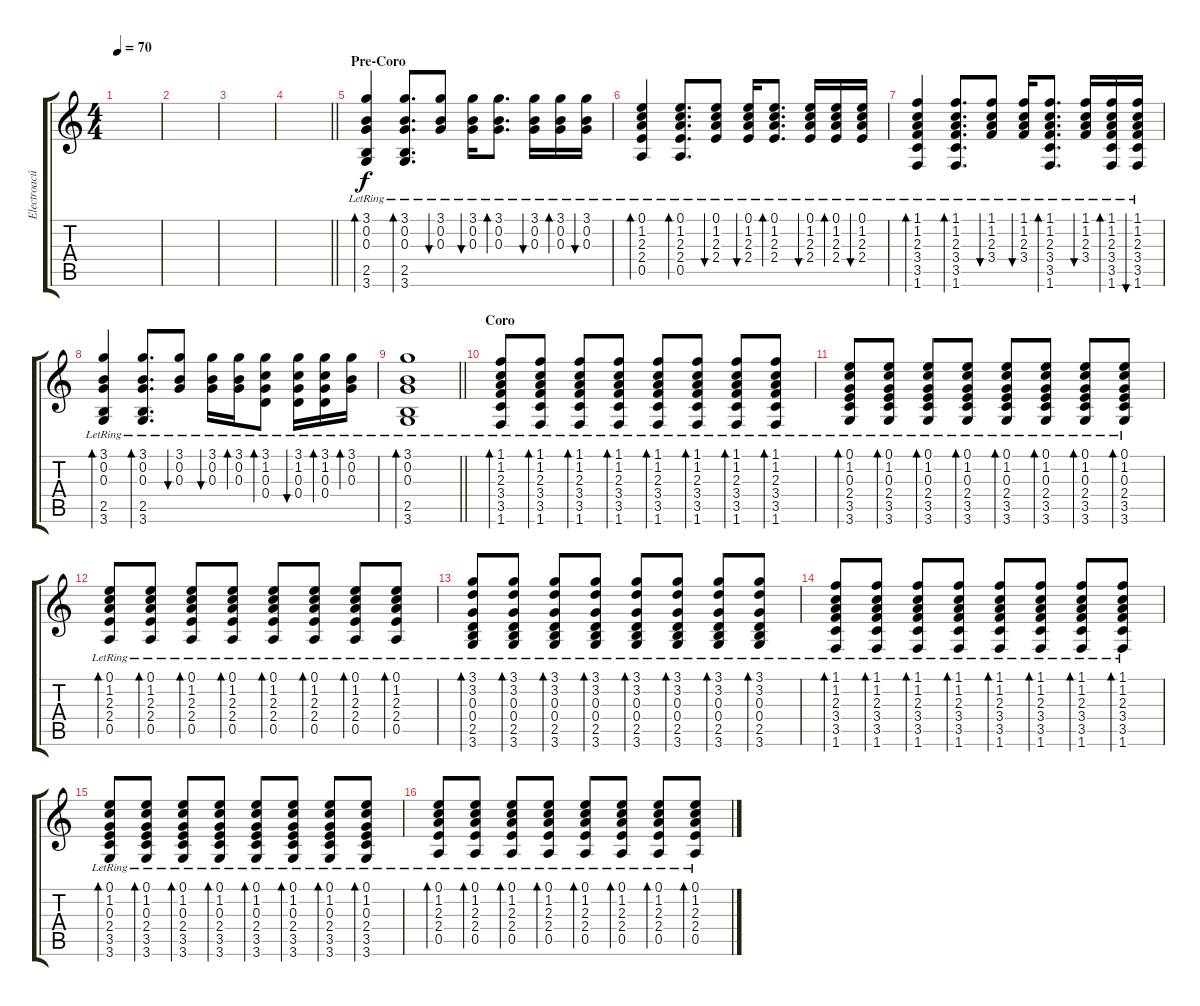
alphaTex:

\track ("Electroacústica" "Electroacú") {instrument acousticguitarsteel}
\staff {score tabs}
\tuning (E4 B3 G3 D3 A2 E2) {hide}
\ts (4 4)
\tempo 70
\clef g2
\ks c
|
|
|
\barLineRight lightlight
|
\section ("" "Pre-Coro")
(3.1{lr} 0.2{lr} 0.3{lr} 2.5{lr} 3.6{lr}).4{bd 60} (3.1{lr} 0.2{lr} 0.3{lr} 2.5{lr} 3.6{lr}).8{d bd 60} (3.1{lr} 0.2{lr} 0.3{lr}).8{bu 60} (3.1{lr} 0.2{lr} 0.3{lr}).16{bu 60} (3.1{lr} 0.2{lr} 0.3{lr}).8{d bd 60} (3.1{lr} 0.2{lr} 0.3{lr}).16{bu 60} (3.1{lr} 0.2{lr} 0.3{lr}).16{bd 60} (3.1{lr} 0.2{lr} 0.3{lr}).16{bu 60} |
(0.1{lr} 1.2{lr} 2.3{lr} 2.4{lr} 0.5{lr}).4{bd 60} (0.1{lr} 1.2{lr} 2.3{lr} 2.4{lr} 0.5{lr}).8{d bd 60} (0.1{lr} 1.2{lr} 2.3{lr} 2.4{lr}).8{bu 60} (0.1{lr} 1.2{lr} 2.3{lr} 2.4{lr}).16{bu 60} (0.1{lr} 1.2{lr} 2.3{lr} 2.4{lr}).8{d bd 60} (0.1{lr} 1.2{lr} 2.3{lr} 2.4{lr}).16{bu 60} (0.1{lr} 1.2{lr} 2.3{lr} 2.4{lr}).16{bd 60} (0.1{lr} 1.2{lr} 2.3{lr} 2.4{lr}).16{bu 60} |
(1.1{lr} 1.2{lr} 2.3{lr} 3.4{lr} 3.5{lr} 1.6{lr}).4{bd 60} (1.1{lr} 1.2{lr} 2.3{lr} 3.4{lr} 3.5{lr} 1.6{lr}).8{d bd 60} (1.1{lr} 1.2{lr} 2.3{lr} 3.4{lr}).8{bu 60} (1.1{lr} 1.2{lr} 2.3{lr} 3.4{lr}).16{bu 60} (1.1{lr} 1.2{lr} 2.3{lr} 3.4{lr} 3.5{lr} 1.6{lr}).8{d bd 60} (1.1{lr} 1.2{lr} 2.3{lr} 3.4{lr}).16{bu 60} (1.1{lr} 1.2{lr} 2.3{lr} 3.4{lr} 3.5{lr} 1.6{lr}).16{bd 60} (1.1{lr} 1.2{lr} 2.3{lr} 3.4{lr} 3.5{lr} 1.6{lr}).16{bu 60} |
(3.1{lr} 0.2{lr} 0.3{lr} 2.5{lr} 3.6{lr}).4{bd 60} (3.1{lr} 0.2{lr} 0.3{lr} 2.5{lr} 3.6{lr}).8{d bd 60} (3.1{lr} 0.2{lr} 0.3{lr}).8{bu 60} (3.1{lr} 0.2{lr} 0.3{lr}).16{bu 60} (3.1{lr} 0.2{lr} 0.3{lr}).16{bd 60} (3.1{lr} 1.2{lr} 0.3 0.4).8{bd 60} (3.1{lr} 1.2{lr} 0.3{lr} 0.4).16{bu 60} (3.1{lr} 1.2{lr} 0.3{lr} 0.4).16{bd 60} (3.1{lr} 0.2{lr} 0.3{lr}).16{bd 60} |
\barLineRight lightlight
(3.1{lr} 0.2{lr} 0.3{lr} 2.5{lr} 3.6{lr}).1{bd 60} |
\section ("" "Coro")
(1.1{lr} 1.2{lr} 2.3{lr} 3.4{lr} 3.5{lr} 1.6{lr}).8{bd 60} (1.1{lr} 1.2{lr} 2.3{lr} 3.4{lr} 3.5{lr} 1.6{lr}).8{bd 60} (1.1{lr} 1.2{lr} 2.3{lr} 3.4{lr} 3.5{lr} 1.6{lr}).8{bd 60} (1.1{lr} 1.2{lr} 2.3{lr} 3.4{lr} 3.5{lr} 1.6{lr}).8{bd 60} (1.1{lr} 1.2{lr} 2.3{lr} 3.4{lr} 3.5{lr} 1.6{lr}).8{bd 60} (1.1{lr} 1.2{lr} 2.3{lr} 3.4{lr} 3.5{lr} 1.6{lr}).8{bd 60} (1.1{lr} 1.2{lr} 2.3{lr} 3.4{lr} 3.5{lr} 1.6{lr}).8{bd 60} (1.1{lr} 1.2{lr} 2.3{lr} 3.4{lr} 3.5{lr} 1.6{lr}).8{bd 60} |
(0.1{lr} 1.2{lr} 0.3{lr} 2.4{lr} 3.5{lr} 3.6{lr}).8{bd 60} (0.1{lr} 1.2{lr} 0.3{lr} 2.4{lr} 3.5{lr} 3.6{lr}).8{bd 60} (0.1{lr} 1.2{lr} 0.3{lr} 2.4{lr} 3.5{lr} 3.6{lr}).8{bd 60} (0.1{lr} 1.2{lr} 0.3{lr} 2.4{lr} 3.5{lr} 3.6{lr}).8{bd 60} (0.1{lr} 1.2{lr} 0.3{lr} 2.4{lr} 3.5{lr} 3.6{lr}).8{bd 60} (0.1{lr} 1.2{lr} 0.3{lr} 2.4{lr} 3.5{lr} 3.6{lr}).8{bd 60} (0.1{lr} 1.2{lr} 0.3{lr} 2.4{lr} 3.5{lr} 3.6{lr}).8{bd 60} (0.1{lr} 1.2{lr} 0.3{lr} 2.4{lr} 3.5{lr} 3.6{lr}).8{bd 60} |
(0.1{lr} 1.2{lr} 2.3{lr} 2.4{lr} 0.5{lr}).8{bd 60} (0.1{lr} 1.2{lr} 2.3{lr} 2.4{lr} 0.5{lr}).8{bd 60} (0.1{lr} 1.2{lr} 2.3{lr} 2.4{lr} 0.5{lr}).8{bd 60} (0.1{lr} 1.2{lr} 2.3{lr} 2.4{lr} 0.5{lr}).8{bd 60} (0.1{lr} 1.2{lr} 2.3{lr} 2.4{lr} 0.5{lr}).8{bd 60} (0.1{lr} 1.2{lr} 2.3{lr} 2.4{lr} 0.5{lr}).8{bd 60} (0.1{lr} 1.2{lr} 2.3{lr} 2.4{lr} 0.5{lr}).8{bd 60} (0.1{lr} 1.2{lr} 2.3{lr} 2.4{lr} 0.5{lr}).8{bd 60} |
(3.1{lr} 3.2{lr} 0.3{lr} 0.4{lr} 2.5{lr} 3.6{lr}).8{bd 60} (3.1{lr} 3.2{lr} 0.3{lr} 0.4{lr} 2.5{lr} 3.6{lr}).8{bd 60} (3.1{lr} 3.2{lr} 0.3{lr} 0.4{lr} 2.5{lr} 3.6{lr}).8{bd 60} (3.1{lr} 3.2{lr} 0.3{lr} 0.4{lr} 2.5{lr} 3.6{lr}).8{bd 60} (3.1{lr} 3.2{lr} 0.3{lr} 0.4{lr} 2.5{lr} 3.6{lr}).8{bd 60} (3.1{lr} 3.2{lr} 0.3{lr} 0.4{lr} 2.5{lr} 3.6{lr}).8{bd 60} (3.1{lr} 3.2{lr} 0.3{lr} 0.4{lr} 2.5{lr} 3.6{lr}).8{bd 60} (3.1{lr} 3.2{lr} 0.3{lr} 0.4{lr} 2.5{lr} 3.6{lr}).8{bd 60} |
(1.1{lr} 1.2{lr} 2.3{lr} 3.4{lr} 3.5{lr} 1.6{lr}).8{bd 60} (1.1{lr} 1.2{lr} 2.3{lr} 3.4{lr} 3.5{lr} 1.6{lr}).8{bd 60} (1.1{lr} 1.2{lr} 2.3{lr} 3.4{lr} 3.5{lr} 1.6{lr}).8{bd 60} (1.1{lr} 1.2{lr} 2.3{lr} 3.4{lr} 3.5{lr} 1.6{lr}).8{bd 60} (1.1{lr} 1.2{lr} 2.3{lr} 3.4{lr} 3.5{lr} 1.6{lr}).8{bd 60} (1.1{lr} 1.2{lr} 2.3{lr} 3.4{lr} 3.5{lr} 1.6{lr}).8{bd 60} (1.1{lr} 1.2{lr} 2.3{lr} 3.4{lr} 3.5{lr} 1.6{lr}).8{bd 60} (1.1{lr} 1.2{lr} 2.3{lr} 3.4{lr} 3.5{lr} 1.6{lr}).8{bd 60} |
(0.1{lr} 1.2{lr} 0.3{lr} 2.4{lr} 3.5{lr} 3.6{lr}).8{bd 60} (0.1{lr} 1.2{lr} 0.3{lr} 2.4{lr} 3.5{lr} 3.6{lr}).8{bd 60} (0.1{lr} 1.2{lr} 0.3{lr} 2.4{lr} 3.5{lr} 3.6{lr}).8{bd 60} (0.1{lr} 1.2{lr} 0.3{lr} 2.4{lr} 3.5{lr} 3.6{lr}).8{bd 60} (0.1{lr} 1.2{lr} 0.3{lr} 2.4{lr} 3.5{lr} 3.6{lr}).8{bd 60} (0.1{lr} 1.2{lr} 0.3{lr} 2.4{lr} 3.5{lr} 3.6{lr}).8{bd 60} (0.1{lr} 1.2{lr} 0.3{lr} 2.4{lr} 3.5{lr} 3.6{lr}).8{bd 60} (0.1{lr} 1.2{lr} 0.3{lr} 2.4{lr} 3.5{lr} 3.6{lr}).8{bd 60} |
(0.1{lr} 1.2{lr} 2.3{lr} 2.4{lr} 0.5{lr}).8{bd 60} (0.1{lr} 1.2{lr} 2.3{lr} 2.4{lr} 0.5{lr}).8{bd 60} (0.1{lr} 1.2{lr} 2.3{lr} 2.4{lr} 0.5{lr}).8{bd 60} (0.1{lr} 1.2{lr} 2.3{lr} 2.4{lr} 0.5{lr}).8{bd 60} (0.1{lr} 1.2{lr} 2.3{lr} 2.4{lr} 0.5{lr}).8{bd 60} (0.1{lr} 1.2{lr} 2.3{lr} 2.4{lr} 0.5{lr}).8{bd 60} (0.1{lr} 1.2{lr} 2.3{lr} 2.4{lr} 0.5{lr}).8{bd 60} (0.1{lr} 1.2{lr} 2.3{lr} 2.4{lr} 0.5{lr}).8{bd 60}
